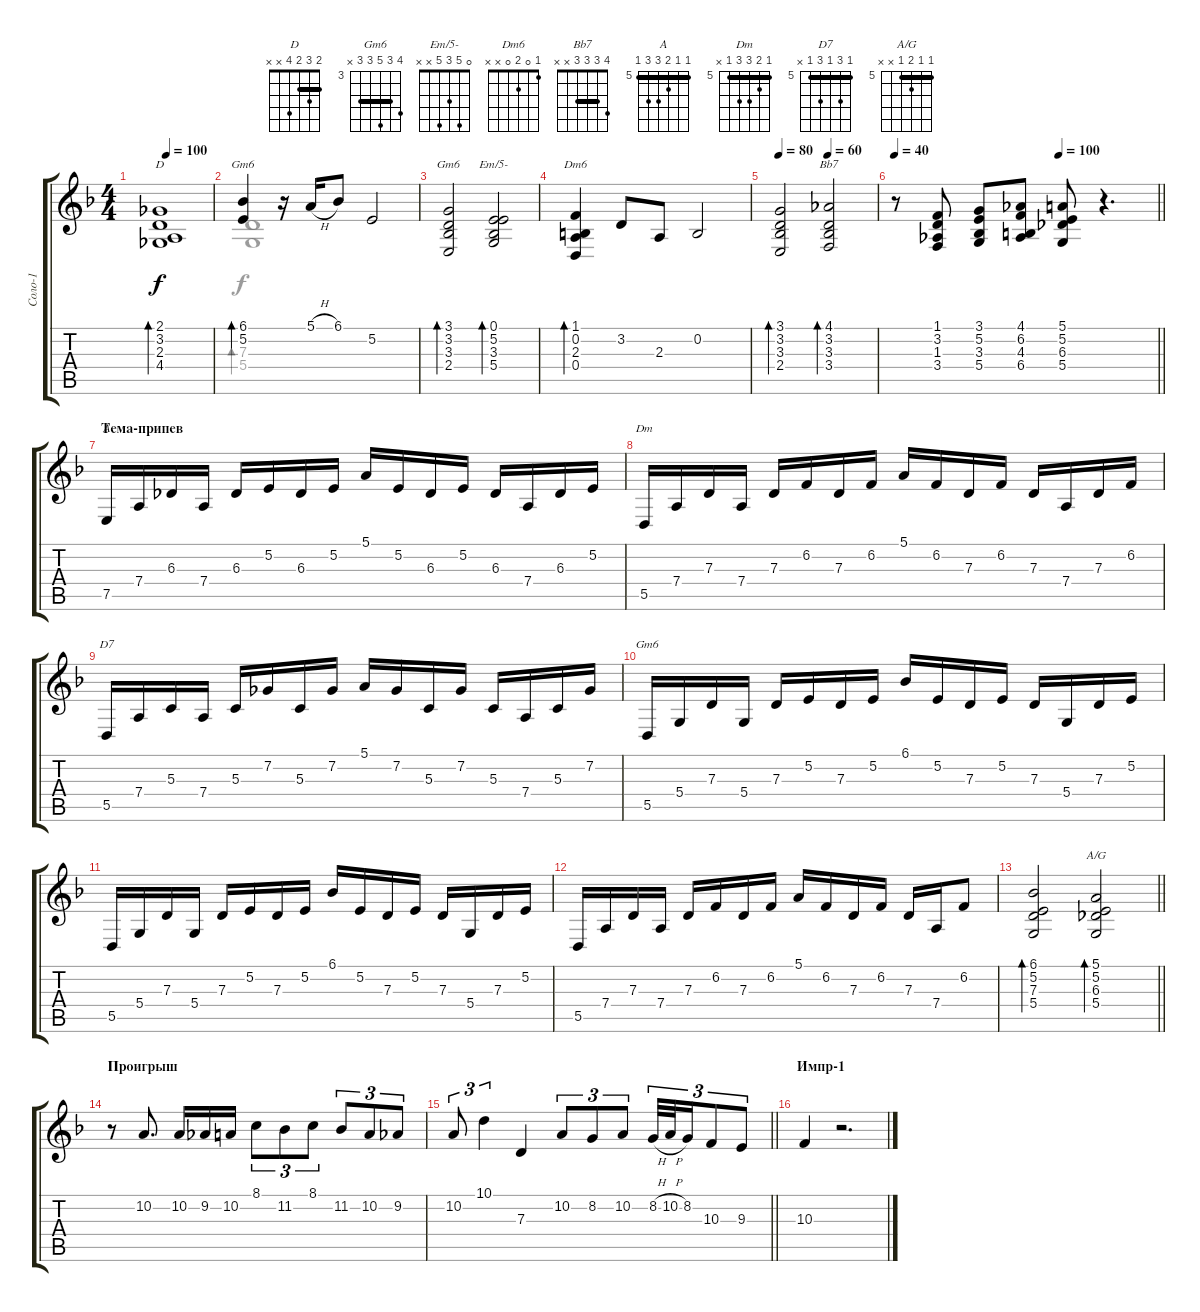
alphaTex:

\track ("Соло-1" "Соло-1") {instrument viola}
\staff {score tabs}
\tuning (E4 B3 G3 D3 A2 E2) {hide}
\chord ("D" 2 3 2 4 x x) {barre 2}
\chord ("Gm6" 6 5 7 5 x x) {firstfret 5 barre 5}
\chord ("Gm6" 3 3 3 2 x x) {barre 3}
\chord ("Em/5-" 0 5 3 5 x x)
\chord ("Dm6" 1 0 2 0 x x)
\chord ("Bb7" 4 3 3 3 x x) {barre 3}
\chord ("A" 5 5 6 7 7 5) {firstfret 5 barre 5}
\chord ("Dm" 5 6 7 7 5 x) {firstfret 5 barre 5}
\chord ("D7" 5 7 5 7 5 x) {firstfret 5 barre 5}
\chord ("Gm6" 6 5 7 5 5 x) {firstfret 3 barre 5}
\chord ("A/G" 5 5 6 5 x x) {firstfret 5 barre 5}
\voice
\ts (4 4)
\tempo 100
\clef g2
\ks dminor
(2.1 3.2 2.3 4.4).1{bd 30 ch "D" dy f} |
(6.1 5.2).4{bd 30 ch "Gm6"} r.16 5.1{h}.16 6.1.8 5.2.2 |
(3.1 3.2 3.3 2.4).2{bd 30 ch "Gm6"} (0.1 5.2 3.3 5.4).2{bd 30 ch "Em/5-"} |
(1.1 0.2 2.3 0.4).4{bd 30 ch "Dm6"} 3.2.8 2.3.8 0.2.2 |
\tempo 80
\tempo (60 0.5)
(3.1 3.2 3.3 2.4).2{bd 30} (4.1 3.2 3.3 3.4).2{bd 30 ch "Bb7"} |
\tempo (100 0.625)
\tempo 40
\barLineRight lightlight
r.8 (1.1 3.2 1.3 3.4).8 (3.1 5.2 3.3 5.4).8 (4.1 6.2 4.3 6.4).8 (5.1 5.2 6.3 5.4).8 r.4{d} |
\section ("" "Тема-припев")
7.5.16{ch "A" volume 8 instrument electricguitarmuted} 7.4.16 6.3.16 7.4.16 6.3.16 5.2.16 6.3.16 5.2.16 5.1.16 5.2.16 6.3.16 5.2.16 6.3.16 7.4.16 6.3.16 5.2.16 |
5.5.16{ch "Dm"} 7.4.16 7.3.16 7.4.16 7.3.16 6.2.16 7.3.16 6.2.16 5.1.16 6.2.16 7.3.16 6.2.16 7.3.16 7.4.16 7.3.16 6.2.16 |
5.5.16{ch "D7"} 7.4.16 5.3.16 7.4.16 5.3.16 7.2.16 5.3.16 7.2.16 5.1.16 7.2.16 5.3.16 7.2.16 5.3.16 7.4.16 5.3.16 7.2.16 |
5.5.16{ch "Gm6"} 5.4.16 7.3.16 5.4.16 7.3.16 5.2.16 7.3.16 5.2.16 6.1.16 5.2.16 7.3.16 5.2.16 7.3.16 5.4.16 7.3.16 5.2.16 |
5.5.16 5.4.16 7.3.16 5.4.16 7.3.16 5.2.16 7.3.16 5.2.16 6.1.16 5.2.16 7.3.16 5.2.16 7.3.16 5.4.16 7.3.16 5.2.16 |
5.5.16 7.4.16 7.3.16 7.4.16 7.3.16 6.2.16 7.3.16 6.2.16 5.1.16 6.2.16 7.3.16 6.2.16 7.3.16 7.4.16 6.2.8 |
\barLineRight lightlight
(6.1 5.2 7.3 5.4).2{bd 30} (5.1 5.2 6.3 5.4).2{bd 30 ch "A/G"} |
\section ("" "Проигрыш")
r.8{volume 13 instrument viola} 10.2.8{d} 10.2.16 9.2.16 10.2.16 8.1.8{tu (3 2)} 11.2.8{tu (3 2)} 8.1.8{tu (3 2)} 11.2.8{tu (3 2)} 10.2.8{tu (3 2)} 9.2.8{tu (3 2)} |
\barLineRight lightlight
10.2.8{tu (3 2)} 10.1.4{tu (3 2)} 7.3.4 10.2.8{tu (3 2)} 8.2.8{tu (3 2)} 10.2.8{tu (3 2)} 8.2{h}.32{tu (3 2)} 10.2{h}.32{tu (3 2)} 8.2.16{tu (3 2)} 10.3.8{tu (3 2)} 9.3.8{tu (3 2)} |
\section ("" "Импр-1")
10.3.4 r.2{d}
\voice
\clef g2
\ottava regular
\simile none
\ks dminor
|
(7.3 5.4).1{bd 30} |
|
|
|
\barLineRight lightlight
|
|
|
|
|
|
|
\barLineRight lightlight
|
|
\barLineRight lightlight
|
